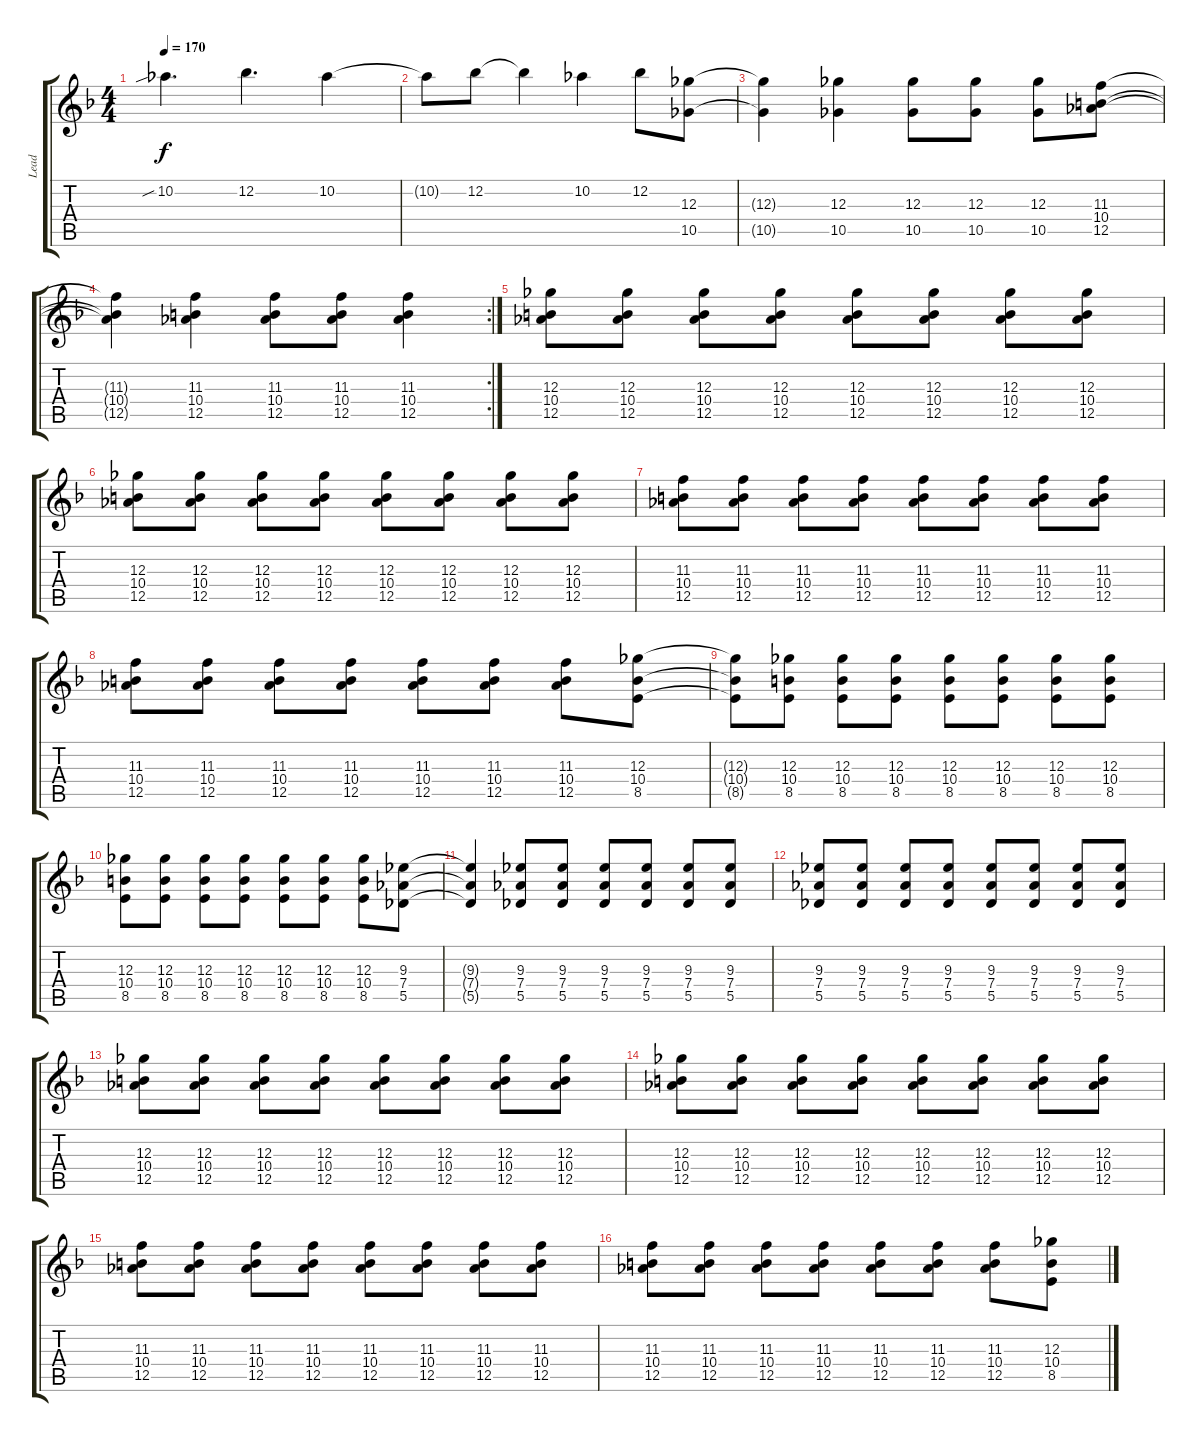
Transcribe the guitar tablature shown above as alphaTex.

\track ("Lead" "Lead") {instrument overdrivenguitar}
\staff {score tabs}
\tuning (Eb4 Bb3 Gb3 Db3 Ab2 Db2) {hide}
\ts (4 4)
\tempo 170
\clef g2
\ks f
10.2{sib}.4{d dy f} 12.2.4{d} 10.2.4 |
10.2{t}.8 12.2.8 12.2{t}.4 10.2.4 12.2.8 (12.3 10.5).8 |
(12.3{t} 10.5{t}).4 (12.3 10.5).4 (12.3 10.5).8 (12.3 10.5).8 (12.3 10.5).8 (11.3 10.4 12.5).8 |
\rc 2
(11.3{t} 10.4{t} 12.5{t}).4 (11.3 10.4 12.5).4 (11.3 10.4 12.5).8 (11.3 10.4 12.5).8 (11.3 10.4 12.5).4 |
(12.3 10.4 12.5).8 (12.3 10.4 12.5).8 (12.3 10.4 12.5).8 (12.3 10.4 12.5).8 (12.3 10.4 12.5).8 (12.3 10.4 12.5).8 (12.3 10.4 12.5).8 (12.3 10.4 12.5).8 |
(12.3 10.4 12.5).8 (12.3 10.4 12.5).8 (12.3 10.4 12.5).8 (12.3 10.4 12.5).8 (12.3 10.4 12.5).8 (12.3 10.4 12.5).8 (12.3 10.4 12.5).8 (12.3 10.4 12.5).8 |
(11.3 10.4 12.5).8 (11.3 10.4 12.5).8 (11.3 10.4 12.5).8 (11.3 10.4 12.5).8 (11.3 10.4 12.5).8 (11.3 10.4 12.5).8 (11.3 10.4 12.5).8 (11.3 10.4 12.5).8 |
(11.3 10.4 12.5).8 (11.3 10.4 12.5).8 (11.3 10.4 12.5).8 (11.3 10.4 12.5).8 (11.3 10.4 12.5).8 (11.3 10.4 12.5).8 (11.3 10.4 12.5).8 (12.3 10.4 8.5).8 |
(12.3{t} 10.4{t} 8.5{t}).8 (12.3 10.4 8.5).8 (12.3 10.4 8.5).8 (12.3 10.4 8.5).8 (12.3 10.4 8.5).8 (12.3 10.4 8.5).8 (12.3 10.4 8.5).8 (12.3 10.4 8.5).8 |
(12.3 10.4 8.5).8 (12.3 10.4 8.5).8 (12.3 10.4 8.5).8 (12.3 10.4 8.5).8 (12.3 10.4 8.5).8 (12.3 10.4 8.5).8 (12.3 10.4 8.5).8 (9.3 7.4 5.5).8 |
(9.3{t} 7.4{t} 5.5{t}).4 (9.3 7.4 5.5).8 (9.3 7.4 5.5).8 (9.3 7.4 5.5).8 (9.3 7.4 5.5).8 (9.3 7.4 5.5).8 (9.3 7.4 5.5).8 |
(9.3 7.4 5.5).8 (9.3 7.4 5.5).8 (9.3 7.4 5.5).8 (9.3 7.4 5.5).8 (9.3 7.4 5.5).8 (9.3 7.4 5.5).8 (9.3 7.4 5.5).8 (9.3 7.4 5.5).8 |
(12.3 10.4 12.5).8 (12.3 10.4 12.5).8 (12.3 10.4 12.5).8 (12.3 10.4 12.5).8 (12.3 10.4 12.5).8 (12.3 10.4 12.5).8 (12.3 10.4 12.5).8 (12.3 10.4 12.5).8 |
(12.3 10.4 12.5).8 (12.3 10.4 12.5).8 (12.3 10.4 12.5).8 (12.3 10.4 12.5).8 (12.3 10.4 12.5).8 (12.3 10.4 12.5).8 (12.3 10.4 12.5).8 (12.3 10.4 12.5).8 |
(11.3 10.4 12.5).8 (11.3 10.4 12.5).8 (11.3 10.4 12.5).8 (11.3 10.4 12.5).8 (11.3 10.4 12.5).8 (11.3 10.4 12.5).8 (11.3 10.4 12.5).8 (11.3 10.4 12.5).8 |
(11.3 10.4 12.5).8 (11.3 10.4 12.5).8 (11.3 10.4 12.5).8 (11.3 10.4 12.5).8 (11.3 10.4 12.5).8 (11.3 10.4 12.5).8 (11.3 10.4 12.5).8 (12.3 10.4 8.5).8
